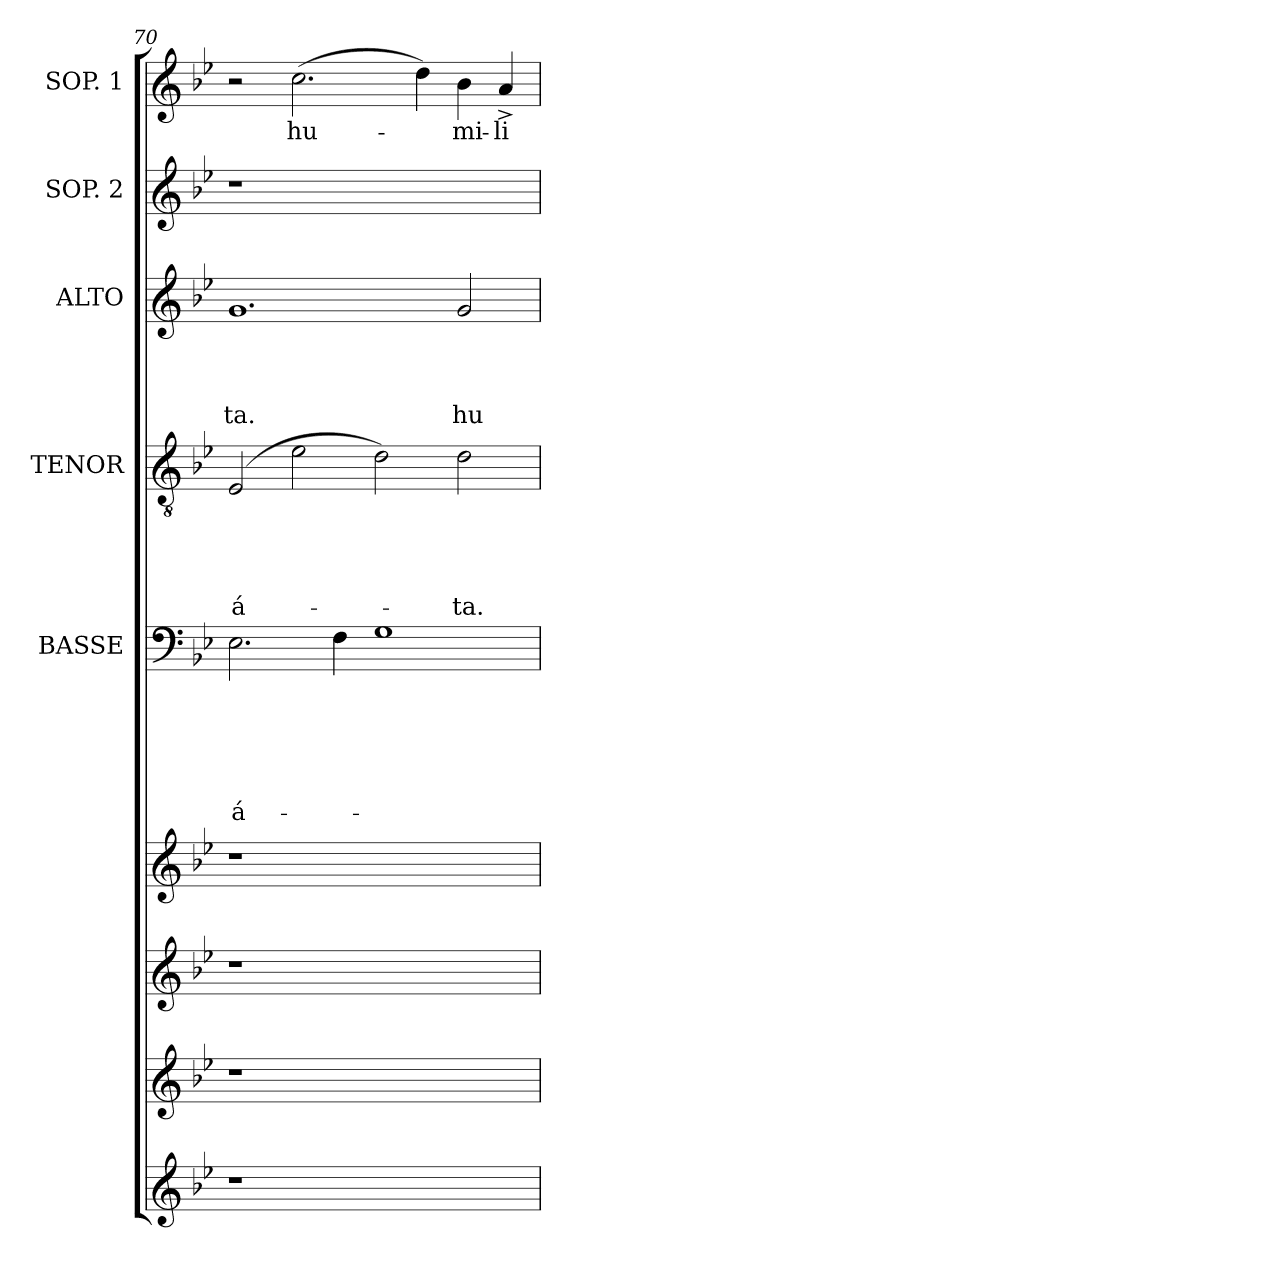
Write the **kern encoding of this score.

**kern	**kern	**kern	**kern	**kern	**text	**text	**text	**text	**text	**text	**kern	**text	**text	**text	**text	**text	**kern	**text	**text	**text	**text	**kern	**kern	**text
*part9	*part8	*part7	*part6	*part5	*part5	*part5	*part5	*part5	*part5	*part5	*part4	*part4	*part4	*part4	*part4	*part4	*part3	*part3	*part3	*part3	*part3	*part2	*part1	*part1
*staff9	*staff8	*staff7	*staff6	*staff5	*staff5	*staff5	*staff5	*staff5	*staff5	*staff5	*staff4	*staff4	*staff4	*staff4	*staff4	*staff4	*staff3	*staff3	*staff3	*staff3	*staff3	*staff2	*staff1	*staff1
*	*	*	*	*I"BASSE	*	*	*	*	*	*	*I"TENOR	*	*	*	*	*	*I"ALTO	*	*	*	*	*I"SOP. 2	*I"SOP. 1	*
*	*	*	*	*I'BAS.	*	*	*	*	*	*	*I'TEN.	*	*	*	*	*	*I'ALT.	*	*	*	*	*I'SOP. 2	*I'SOP. 1	*
*clefG2	*clefG2	*clefG2	*clefG2	*clefF4	*	*	*	*	*	*	*clefGv2	*	*	*	*	*	*clefG2	*	*	*	*	*clefG2	*clefG2	*
*k[b-e-]	*k[b-e-]	*k[b-e-]	*k[b-e-]	*k[b-e-]	*	*	*	*	*	*	*k[b-e-]	*	*	*	*	*	*k[b-e-]	*	*	*	*	*k[b-e-]	*k[b-e-]	*
*B-:	*B-:	*B-:	*B-:	*B-:	*	*	*	*	*	*	*B-:	*	*	*	*	*	*B-:	*	*	*	*	*B-:	*B-:	*
=70	=70	=70	=70	=70	=70	=70	=70	=70	=70	=70	=70	=70	=70	=70	=70	=70	=70	=70	=70	=70	=70	=70	=70	=70
!	!	!	!	!	!	!	!	!	!	!LO:LY:b	!	!	!	!	!	!LO:LY:b	!	!	!	!	!LO:LY:b	!LO:N:vis=1	!	!
1r	1r	1r	1r	2.E-\	.	.	.	.	.	-á-	(2E-/	.	.	.	.	-á-	1.g	.	.	.	-ta.	1r	2r	.
!	!	!	!	!	!	!	!	!	!	!	!	!	!	!	!	!	!	!	!	!	!	!	!	!LO:LY:b
.	.	.	.	.	.	.	.	.	.	.	2e-\	.	.	.	.	.	.	.	.	.	.	.	(>2.cc\	hu-
.	.	.	.	4F\	.	.	.	.	.	.	.	.	.	.	.	.	.	.	.	.	.	.	.	.
1ryy	1ryy	1ryy	1ryy	1G	.	.	.	.	.	.	2d\)	.	.	.	.	.	.	.	.	.	.	1ryy	.	.
.	.	.	.	.	.	.	.	.	.	.	.	.	.	.	.	.	.	.	.	.	.	.	4dd\)	.
!	!	!	!	!	!	!	!	!	!	!	!	!	!	!	!	!LO:LY:b	!	!	!	!	!LO:LY:b	!	!	!LO:LY:b
.	.	.	.	.	.	.	.	.	.	.	2d\	.	.	.	.	-ta.	2g/	.	.	.	hu-	.	4b-\	-mi-
!	!	!	!	!	!	!	!	!	!	!	!	!	!	!	!	!	!	!	!	!	!	!	!	!LO:LY:b:rj
.	.	.	.	.	.	.	.	.	.	.	.	.	.	.	.	.	.	.	.	.	.	.	4a^</	-li-
=	=	=	=	=	=	=	=	=	=	=	=	=	=	=	=	=	=	=	=	=	=	=	=	=
*-	*-	*-	*-	*-	*-	*-	*-	*-	*-	*-	*-	*-	*-	*-	*-	*-	*-	*-	*-	*-	*-	*-	*-	*-
